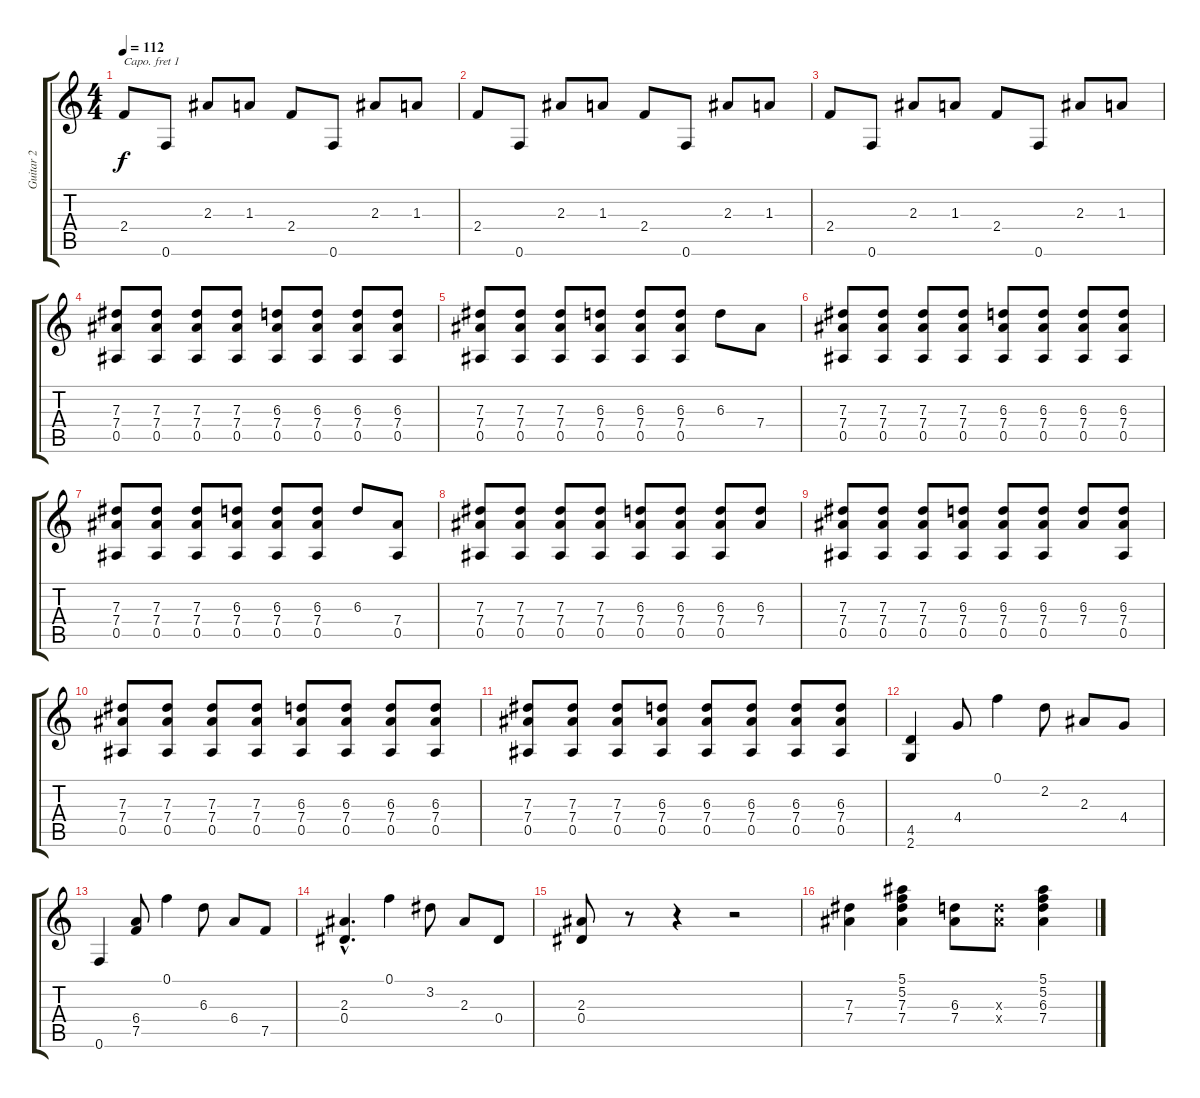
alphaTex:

\track ("Guitar 2" "Guitar 2") {instrument electricguitarclean}
\staff {score tabs}
\capo 1
\tuning (E4 B3 G3 D3 A2 E2) {hide}
\ts (4 4)
\tempo 112
\clef g2
\ks c
2.4.8{dy f} 0.6.8 2.3.8 1.3.8 2.4.8 0.6.8 2.3.8 1.3.8 |
2.4.8 0.6.8 2.3.8 1.3.8 2.4.8 0.6.8 2.3.8 1.3.8 |
2.4.8 0.6.8 2.3.8 1.3.8 2.4.8 0.6.8 2.3.8 1.3.8 |
(7.3 7.4 0.5).8{instrument electricguitarmuted} (7.3 7.4 0.5).8 (7.3 7.4 0.5).8 (7.3 7.4 0.5).8 (6.3 7.4 0.5).8 (6.3 7.4 0.5).8 (6.3 7.4 0.5).8 (6.3 7.4 0.5).8 |
(7.3 7.4 0.5).8 (7.3 7.4 0.5).8 (7.3 7.4 0.5).8 (6.3 7.4 0.5).8 (6.3 7.4 0.5).8 (6.3 7.4 0.5).8 6.3.8 7.4.8 |
(7.3 7.4 0.5).8 (7.3 7.4 0.5).8 (7.3 7.4 0.5).8 (7.3 7.4 0.5).8 (6.3 7.4 0.5).8 (6.3 7.4 0.5).8 (6.3 7.4 0.5).8 (6.3 7.4 0.5).8 |
(7.3 7.4 0.5).8 (7.3 7.4 0.5).8 (7.3 7.4 0.5).8 (6.3 7.4 0.5).8 (6.3 7.4 0.5).8 (6.3 7.4 0.5).8 6.3.8 (7.4 0.5).8 |
(7.3 7.4 0.5).8 (7.3 7.4 0.5).8 (7.3 7.4 0.5).8 (7.3 7.4 0.5).8 (6.3 7.4 0.5).8 (6.3 7.4 0.5).8 (6.3 7.4 0.5).8 (6.3 7.4).8 |
(7.3 7.4 0.5).8 (7.3 7.4 0.5).8 (7.3 7.4 0.5).8 (6.3 7.4 0.5).8 (6.3 7.4 0.5).8 (6.3 7.4 0.5).8 (6.3 7.4).8 (6.3 7.4 0.5).8 |
(7.3 7.4 0.5).8 (7.3 7.4 0.5).8 (7.3 7.4 0.5).8 (7.3 7.4 0.5).8 (6.3 7.4 0.5).8 (6.3 7.4 0.5).8 (6.3 7.4 0.5).8 (6.3 7.4 0.5).8 |
(7.3 7.4 0.5).8 (7.3 7.4 0.5).8 (7.3 7.4 0.5).8 (6.3 7.4 0.5).8 (6.3 7.4 0.5).8 (6.3 7.4 0.5).8 (6.3 7.4 0.5).8 (6.3 7.4 0.5).8{instrument electricguitarclean} |
(4.5 2.6).4 4.4.8 0.1.4 2.2.8 2.3.8 4.4.8 |
0.6.4 (6.4 7.5).8 0.1.4 6.3.8 6.4.8 7.5.8 |
(2.3{hac} 0.4{hac}).4{d} 0.1.4 3.2.8 2.3.8 0.4.8 |
(2.3 0.4).8 r.8 r.4 r.2 |
(7.3 7.4).4 (5.1 5.2 7.3 7.4).4 (6.3 7.4).8 (6.3{x} 7.4{x}).8 (5.1 5.2 6.3 7.4).4
